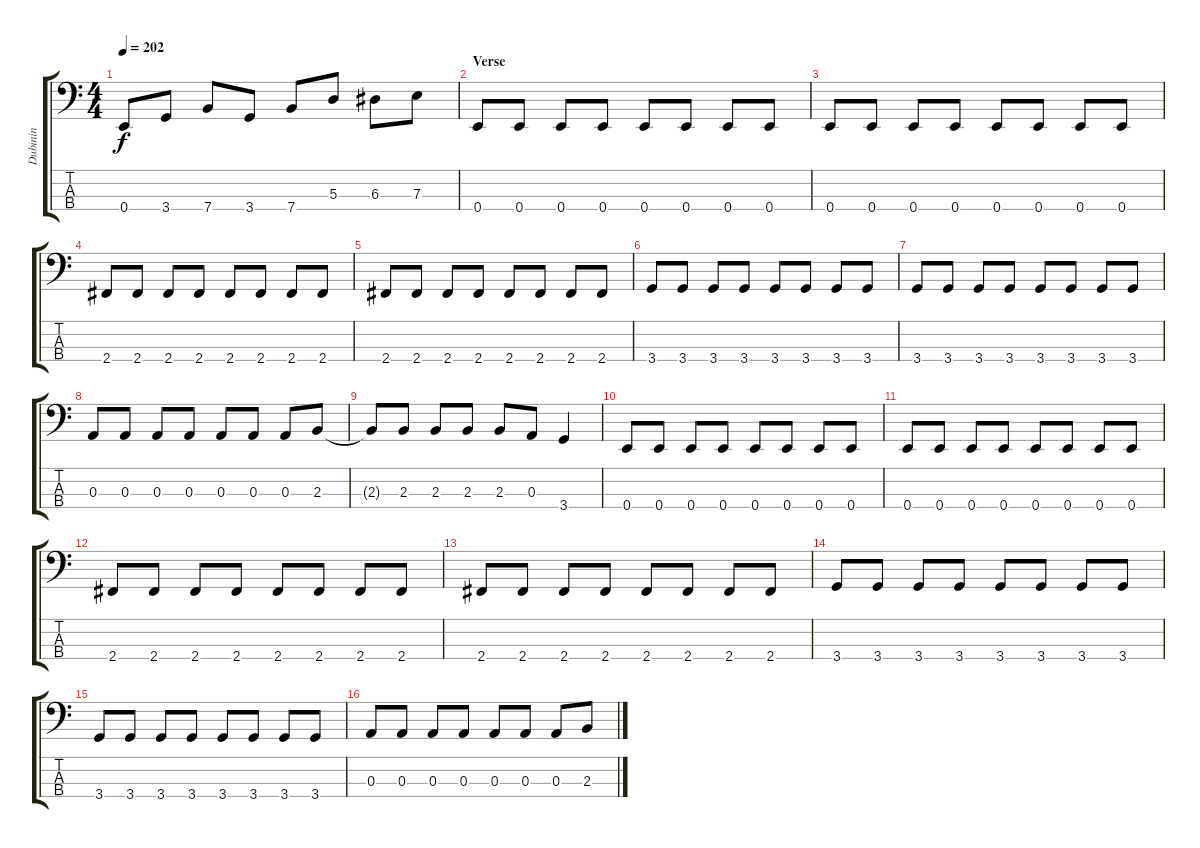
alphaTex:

\track ("Dubinin" "Dubinin") {instrument electricbassfinger}
\staff {score tabs}
\tuning (G2 D2 A1 E1) {hide}
\ts (4 4)
\tempo 202
\clef f4
\ks c
0.4.8{dy f} 3.4.8 7.4.8 3.4.8 7.4.8 5.3.8 6.3.8 7.3.8 |
\section ("" "Verse")
0.4.8 0.4.8 0.4.8 0.4.8 0.4.8 0.4.8 0.4.8 0.4.8 |
0.4.8 0.4.8 0.4.8 0.4.8 0.4.8 0.4.8 0.4.8 0.4.8 |
2.4.8 2.4.8 2.4.8 2.4.8 2.4.8 2.4.8 2.4.8 2.4.8 |
2.4.8 2.4.8 2.4.8 2.4.8 2.4.8 2.4.8 2.4.8 2.4.8 |
3.4.8 3.4.8 3.4.8 3.4.8 3.4.8 3.4.8 3.4.8 3.4.8 |
3.4.8 3.4.8 3.4.8 3.4.8 3.4.8 3.4.8 3.4.8 3.4.8 |
0.3.8 0.3.8 0.3.8 0.3.8 0.3.8 0.3.8 0.3.8 2.3.8 |
2.3{t}.8 2.3.8 2.3.8 2.3.8 2.3.8 0.3.8 3.4.4 |
0.4.8 0.4.8 0.4.8 0.4.8 0.4.8 0.4.8 0.4.8 0.4.8 |
0.4.8 0.4.8 0.4.8 0.4.8 0.4.8 0.4.8 0.4.8 0.4.8 |
2.4.8 2.4.8 2.4.8 2.4.8 2.4.8 2.4.8 2.4.8 2.4.8 |
2.4.8 2.4.8 2.4.8 2.4.8 2.4.8 2.4.8 2.4.8 2.4.8 |
3.4.8 3.4.8 3.4.8 3.4.8 3.4.8 3.4.8 3.4.8 3.4.8 |
3.4.8 3.4.8 3.4.8 3.4.8 3.4.8 3.4.8 3.4.8 3.4.8 |
0.3.8 0.3.8 0.3.8 0.3.8 0.3.8 0.3.8 0.3.8 2.3.8
